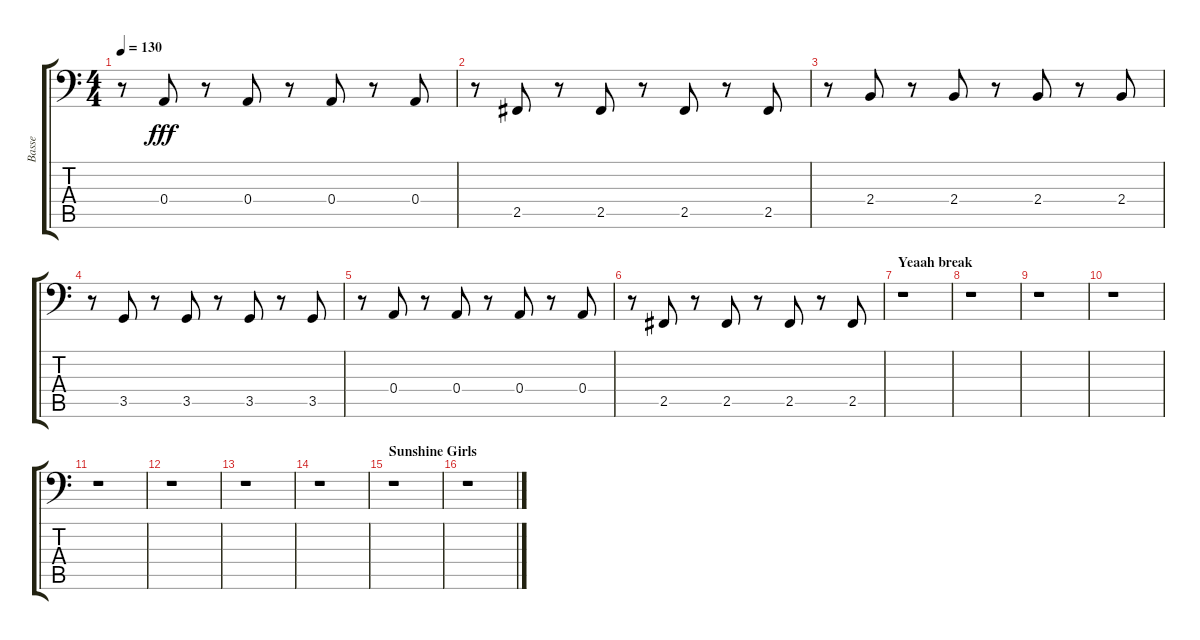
\track ("Basse" "Basse") {instrument synthbass1}
\staff {score tabs}
\tuning (C3 G2 D2 A1 E1 B0) {hide}
\ts (4 4)
\tempo 130
\clef f4
\ks c
r.8{dy fff} 0.4.8 r.8 0.4.8 r.8 0.4.8 r.8 0.4.8 |
r.8 2.5.8 r.8 2.5.8 r.8 2.5.8 r.8 2.5.8 |
r.8 2.4.8 r.8 2.4.8 r.8 2.4.8 r.8 2.4.8 |
r.8 3.5.8 r.8 3.5.8 r.8 3.5.8 r.8 3.5.8 |
r.8 0.4.8 r.8 0.4.8 r.8 0.4.8 r.8 0.4.8 |
r.8 2.5.8 r.8 2.5.8 r.8 2.5.8 r.8 2.5.8 |
\section ("" "Yeaah break")
r.1 |
r.1 |
r.1 |
r.1 |
r.1 |
r.1 |
r.1 |
r.1 |
\section ("" "Sunshine Girls")
r.1 |
r.1
